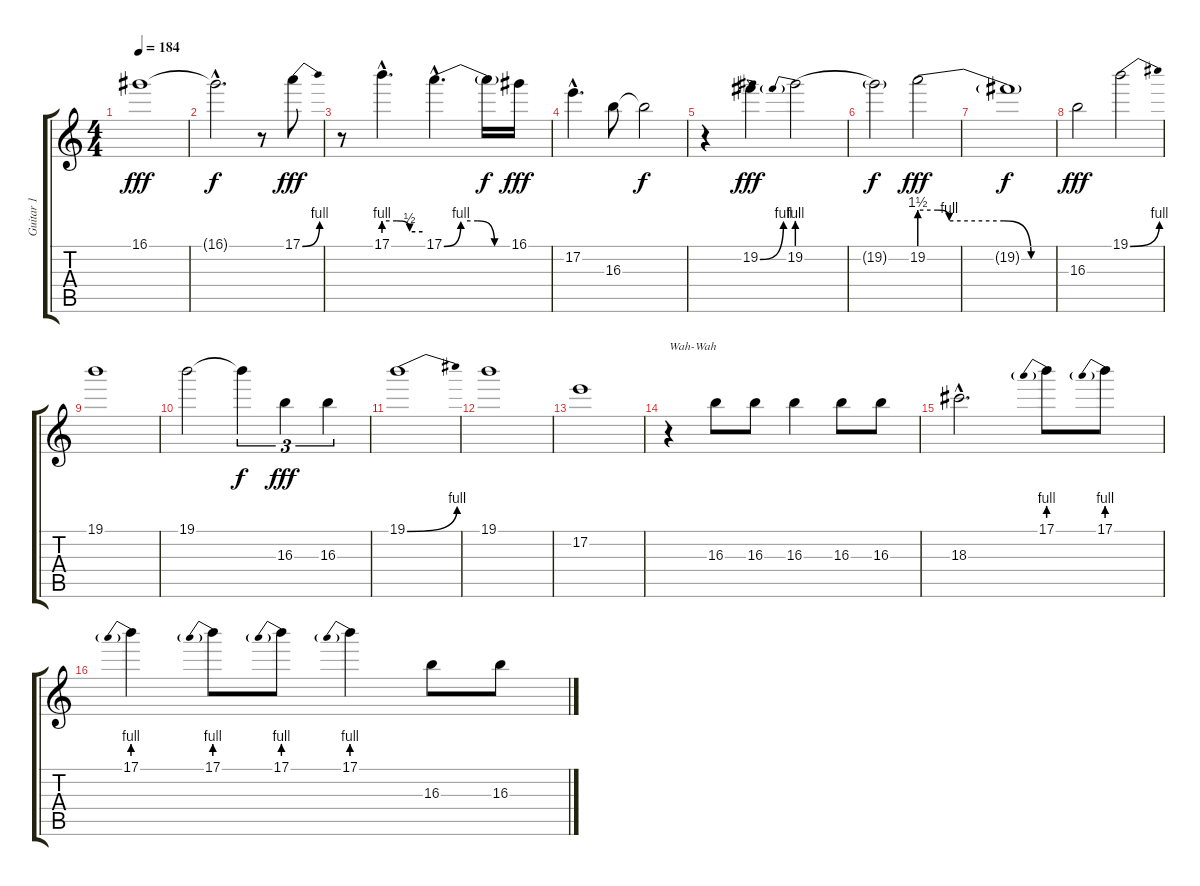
\track ("Guitar 1" "Guitar 1") {instrument distortionguitar}
\staff {score tabs}
\tuning (E4 B3 G3 D3 A2 E2) {hide}
\ts (4 4)
\tempo 184
\clef g2
\ks c
16.1.1{dy fff} |
16.1{hac t}.2{d dy f} r.8 17.1{be (bend 0 0 60 4)}.8{dy fff} |
r.8 17.1{be (custom 0 4 20 4 40 2 60 2) hac}.4{d} 17.1{be (custom 0 0 15 4 30 4 45 0 60 0) hac}.4{d} 17.1{t}.16{dy f} 16.1.16{dy fff} |
17.2{hac}.4{d} 16.3.8 16.3{t}.2{dy f} |
r.4 19.2{be (bend 0 0 60 4)}.4{dy fff} 19.2{be (prebend 0 4 60 4)}.2 |
19.2{t}.2{dy f} 19.2{be (custom 0 6 8 6 13 4 37 4 49 0 60 0)}.2{dy fff} |
19.2{t}.1{dy f} |
16.3.2{dy fff} 19.1{be (bend 0 0 60 4)}.2 |
19.1.1 |
19.1.2 19.1{t}.4{tu (3 2) dy f} 16.3.4{tu (3 2) dy fff} 16.3.4{tu (3 2)} |
19.1{be (bend 0 0 60 4)}.1 |
19.1.1 |
17.2.1 |
r.4{txt "Wah-Wah"} 16.3.8 16.3.8 16.3.4 16.3.8 16.3.8 |
18.3{hac}.2{d} 17.1{be (prebend 0 4 60 4)}.8 17.1{be (prebend 0 4 60 4)}.8 |
17.1{be (prebend 0 4 60 4)}.4 17.1{be (prebend 0 4 60 4)}.8 17.1{be (prebend 0 4 60 4)}.8 17.1{be (prebend 0 4 60 4)}.4 16.3.8 16.3.8
